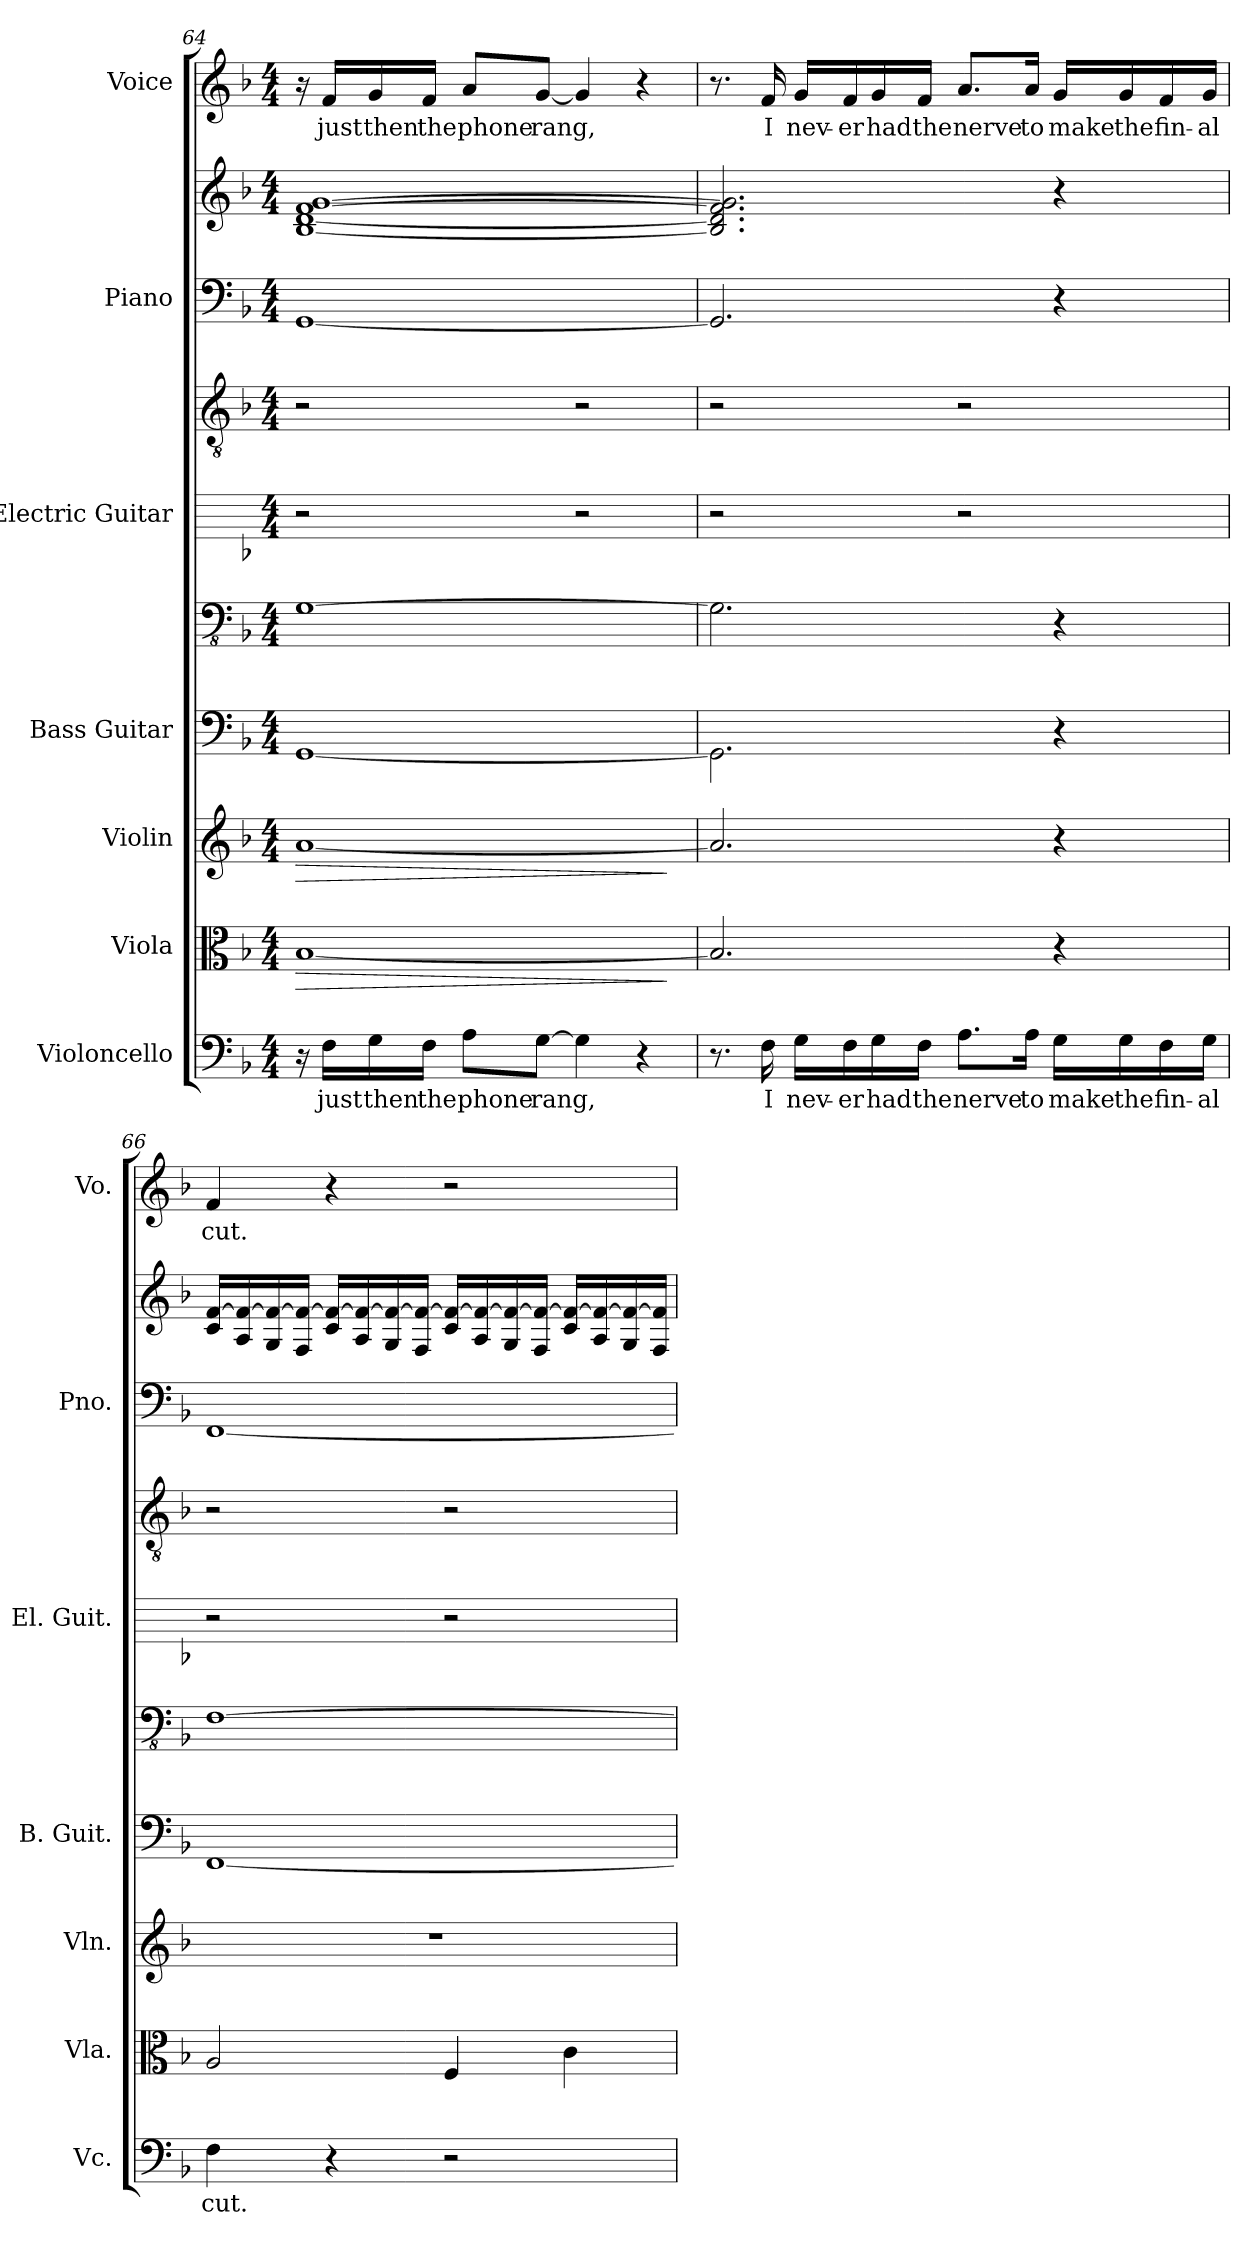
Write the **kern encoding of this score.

**kern	**text	**kern	**dynam	**kern	**dynam	**kern	**kern	**kern	**kern	**kern	**kern	**kern	**text
*part7	*part7	*part6	*part6	*part5	*part5	*part4	*part4	*part3	*part3	*part2	*part2	*part1	*part1
*staff10	*staff10	*staff9	*staff9	*staff8	*staff8	*staff7	*staff6	*staff5	*staff4	*staff3	*staff2	*staff1	*staff1
*I"Violoncello	*	*I"Viola	*	*I"Violin	*	*I"Bass Guitar	*	*I"Electric Guitar	*	*I"Piano	*	*I"Voice	*
*I'Vc.	*	*I'Vla.	*	*I'Vln.	*	*I'B. Guit.	*	*I'El. Guit.	*	*I'Pno.	*	*I'Vo.	*
!!LO:PB:g=z
*clefF4	*	*clefC3	*	*clefG2	*	*	*clefFv4	*	*clefGv2	*clefF4	*clefG2	*clefG2	*
*k[b-]	*	*k[b-]	*	*k[b-]	*	*k[b-]	*k[b-]	*k[b-]	*k[b-]	*k[b-]	*k[b-]	*k[b-]	*
*M4/4	*	*M4/4	*	*M4/4	*	*M4/4	*M4/4	*M4/4	*M4/4	*M4/4	*M4/4	*M4/4	*
=64	=64	=64	=64	=64	=64	=64	=64	=64	=64	=64	=64	=64	=64
!	!	!	!LO:HP:b	!	!LO:HP:b	!	!	!	!	!	!	!	!
16r	.	[1B-	>	[1a	>	[1GG	[1GG	2r	2r	[1GG	[1B- [1d [1f [1g	16r	.
16F\LL	just	.	.	.	.	.	.	.	.	.	.	16f/LL	just
16G\	then	.	.	.	.	.	.	.	.	.	.	16g/	then
16F\JJ	the	.	.	.	.	.	.	.	.	.	.	16f/JJ	the
8A\L	phone	.	.	.	.	.	.	.	.	.	.	8a/L	phone
[8G\J	rang,	.	.	.	.	.	.	.	.	.	.	[8g/J	rang,
4G\]	.	.	.	.	.	.	.	2r	2r	.	.	4g/]	.
4r	.	.	.	.	.	.	.	.	.	.	.	4r	.
.	.	.	]	.	]	.	.	.	.	.	.	.	.
=65	=65	=65	=65	=65	=65	=65	=65	=65	=65	=65	=65	=65	=65
8.r	.	2.B-/]	.	2.a/]	.	2.GG\]	2.GG\]	2r	2r	2.GG/]	2.B-/] 2.d/] 2.f/] 2.g/]	8.r	.
16F\	I	.	.	.	.	.	.	.	.	.	.	16f/	I
16G\LL	nev-	.	.	.	.	.	.	.	.	.	.	16g/LL	nev-
16F\	-er	.	.	.	.	.	.	.	.	.	.	16f/	-er
16G\	had	.	.	.	.	.	.	.	.	.	.	16g/	had
16F\JJ	the	.	.	.	.	.	.	.	.	.	.	16f/JJ	the
8.A\L	nerve	.	.	.	.	.	.	2r	2r	.	.	8.a/L	nerve
16A\Jk	to	.	.	.	.	.	.	.	.	.	.	16a/Jk	to
16G\LL	make	4r	.	4r	.	4r	4r	.	.	4r	4r	16g/LL	make
16G\	the	.	.	.	.	.	.	.	.	.	.	16g/	the
16F\	fin-	.	.	.	.	.	.	.	.	.	.	16f/	fin-
16G\JJ	-al	.	.	.	.	.	.	.	.	.	.	16g/JJ	-al
=66	=66	=66	=66	=66	=66	=66	=66	=66	=66	=66	=66	=66	=66
4F\	cut.	2A/	.	1r	.	[1FF	[1FF	2r	2r	[1FF	16c/ [16f/LL	4f/	cut.
.	.	.	.	.	.	.	.	.	.	.	16A/ 16f/_	.	.
.	.	.	.	.	.	.	.	.	.	.	16G/ 16f/_	.	.
.	.	.	.	.	.	.	.	.	.	.	16F/ 16f/_JJ	.	.
4r	.	.	.	.	.	.	.	.	.	.	16c/ 16f/_LL	4r	.
.	.	.	.	.	.	.	.	.	.	.	16A/ 16f/_	.	.
.	.	.	.	.	.	.	.	.	.	.	16G/ 16f/_	.	.
.	.	.	.	.	.	.	.	.	.	.	16F/ 16f/_JJ	.	.
2r	.	4F/	.	.	.	.	.	2r	2r	.	16c/ 16f/_LL	2r	.
.	.	.	.	.	.	.	.	.	.	.	16A/ 16f/_	.	.
.	.	.	.	.	.	.	.	.	.	.	16G/ 16f/_	.	.
.	.	.	.	.	.	.	.	.	.	.	16F/ 16f/_JJ	.	.
.	.	4c\	.	.	.	.	.	.	.	.	16c/ 16f/_LL	.	.
.	.	.	.	.	.	.	.	.	.	.	16A/ 16f/_	.	.
.	.	.	.	.	.	.	.	.	.	.	16G/ 16f/_	.	.
.	.	.	.	.	.	.	.	.	.	.	16F/ 16f/]JJ	.	.
=	=	=	=	=	=	=	=	=	=	=	=	=	=
*-	*-	*-	*-	*-	*-	*-	*-	*-	*-	*-	*-	*-	*-
